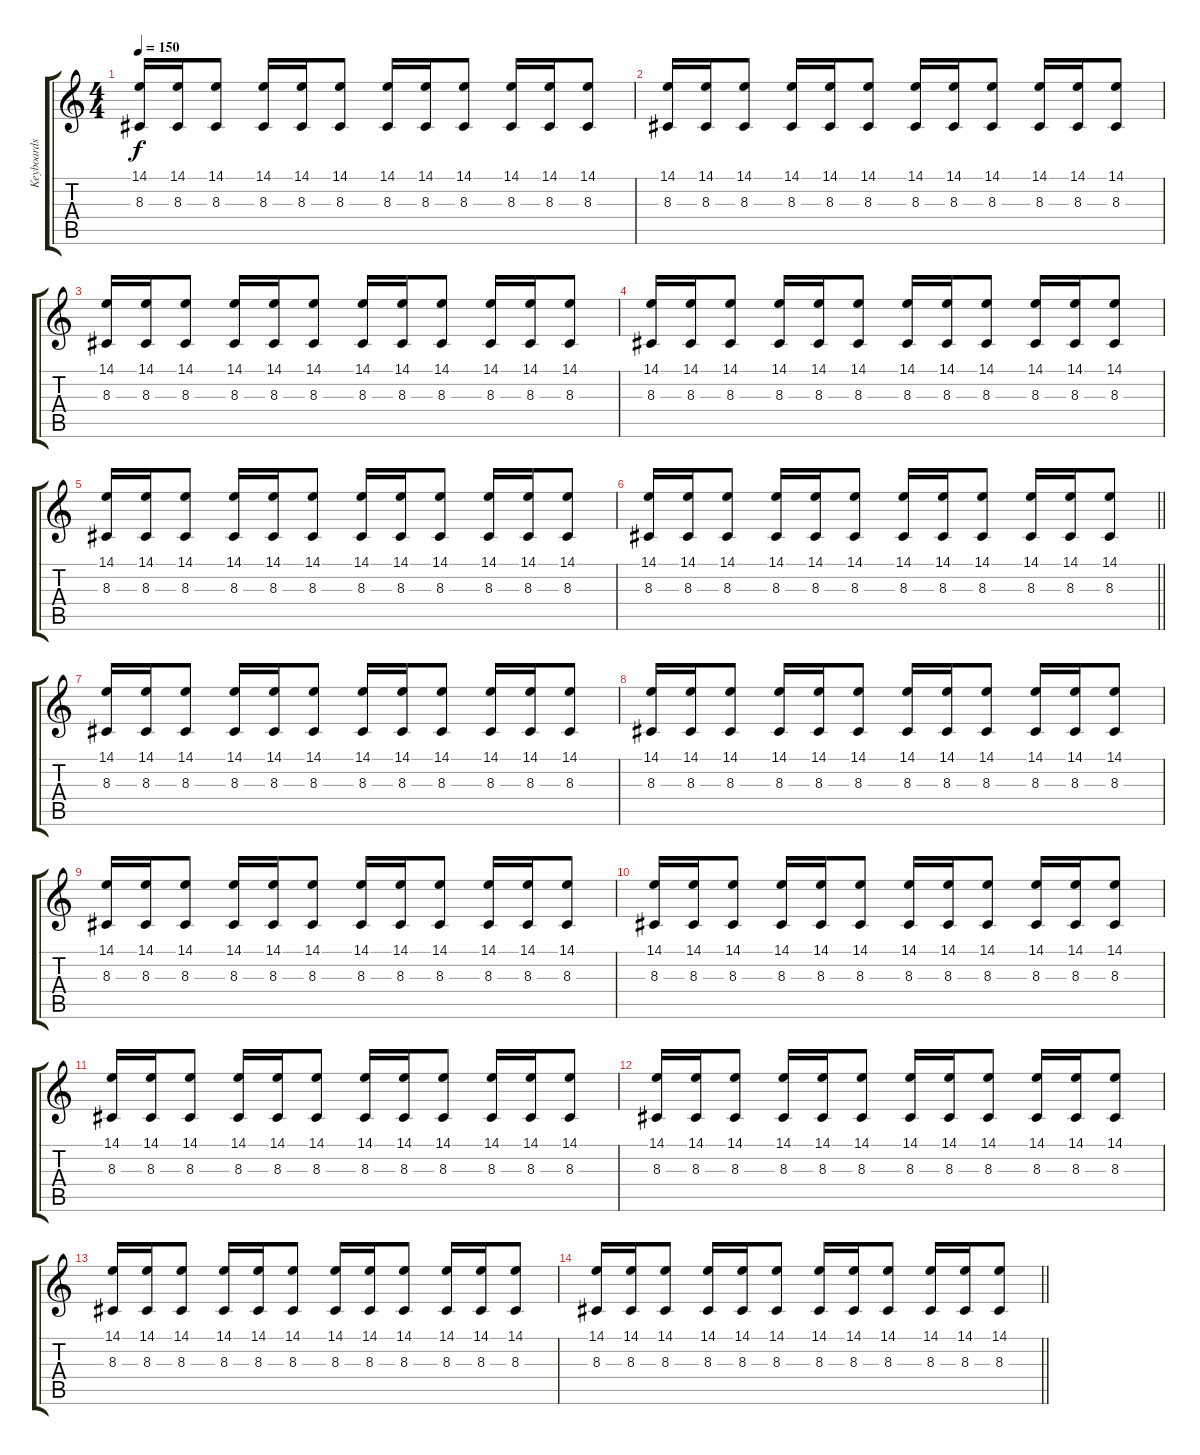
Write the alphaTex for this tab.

\track ("Keyboards I" "Keyboards ") {instrument lead8bassandlead}
\staff {score tabs}
\tuning (D4 A3 F3 C3 G2 D2) {hide}
\ts (4 4)
\tempo 150
\clef g2
\ks c
(14.1 8.3).16{dy f} (14.1 8.3).16 (14.1 8.3).8 (14.1 8.3).16 (14.1 8.3).16 (14.1 8.3).8 (14.1 8.3).16 (14.1 8.3).16 (14.1 8.3).8 (14.1 8.3).16 (14.1 8.3).16 (14.1 8.3).8 |
(14.1 8.3).16 (14.1 8.3).16 (14.1 8.3).8 (14.1 8.3).16 (14.1 8.3).16 (14.1 8.3).8 (14.1 8.3).16 (14.1 8.3).16 (14.1 8.3).8 (14.1 8.3).16 (14.1 8.3).16 (14.1 8.3).8 |
(14.1 8.3).16 (14.1 8.3).16 (14.1 8.3).8 (14.1 8.3).16 (14.1 8.3).16 (14.1 8.3).8 (14.1 8.3).16 (14.1 8.3).16 (14.1 8.3).8 (14.1 8.3).16 (14.1 8.3).16 (14.1 8.3).8 |
(14.1 8.3).16 (14.1 8.3).16 (14.1 8.3).8 (14.1 8.3).16 (14.1 8.3).16 (14.1 8.3).8 (14.1 8.3).16 (14.1 8.3).16 (14.1 8.3).8 (14.1 8.3).16 (14.1 8.3).16 (14.1 8.3).8 |
(14.1 8.3).16 (14.1 8.3).16 (14.1 8.3).8 (14.1 8.3).16 (14.1 8.3).16 (14.1 8.3).8 (14.1 8.3).16 (14.1 8.3).16 (14.1 8.3).8 (14.1 8.3).16 (14.1 8.3).16 (14.1 8.3).8 |
\barLineRight lightlight
(14.1 8.3).16 (14.1 8.3).16 (14.1 8.3).8 (14.1 8.3).16 (14.1 8.3).16 (14.1 8.3).8 (14.1 8.3).16 (14.1 8.3).16 (14.1 8.3).8 (14.1 8.3).16 (14.1 8.3).16 (14.1 8.3).8 |
\section ("" "")
(14.1 8.3).16 (14.1 8.3).16 (14.1 8.3).8 (14.1 8.3).16 (14.1 8.3).16 (14.1 8.3).8 (14.1 8.3).16 (14.1 8.3).16 (14.1 8.3).8 (14.1 8.3).16 (14.1 8.3).16 (14.1 8.3).8 |
(14.1 8.3).16 (14.1 8.3).16 (14.1 8.3).8 (14.1 8.3).16 (14.1 8.3).16 (14.1 8.3).8 (14.1 8.3).16 (14.1 8.3).16 (14.1 8.3).8 (14.1 8.3).16 (14.1 8.3).16 (14.1 8.3).8 |
(14.1 8.3).16 (14.1 8.3).16 (14.1 8.3).8 (14.1 8.3).16 (14.1 8.3).16 (14.1 8.3).8 (14.1 8.3).16 (14.1 8.3).16 (14.1 8.3).8 (14.1 8.3).16 (14.1 8.3).16 (14.1 8.3).8 |
(14.1 8.3).16 (14.1 8.3).16 (14.1 8.3).8 (14.1 8.3).16 (14.1 8.3).16 (14.1 8.3).8 (14.1 8.3).16 (14.1 8.3).16 (14.1 8.3).8 (14.1 8.3).16 (14.1 8.3).16 (14.1 8.3).8 |
(14.1 8.3).16 (14.1 8.3).16 (14.1 8.3).8 (14.1 8.3).16 (14.1 8.3).16 (14.1 8.3).8 (14.1 8.3).16 (14.1 8.3).16 (14.1 8.3).8 (14.1 8.3).16 (14.1 8.3).16 (14.1 8.3).8 |
(14.1 8.3).16 (14.1 8.3).16 (14.1 8.3).8 (14.1 8.3).16 (14.1 8.3).16 (14.1 8.3).8 (14.1 8.3).16 (14.1 8.3).16 (14.1 8.3).8 (14.1 8.3).16 (14.1 8.3).16 (14.1 8.3).8 |
(14.1 8.3).16 (14.1 8.3).16 (14.1 8.3).8 (14.1 8.3).16 (14.1 8.3).16 (14.1 8.3).8 (14.1 8.3).16 (14.1 8.3).16 (14.1 8.3).8 (14.1 8.3).16 (14.1 8.3).16 (14.1 8.3).8 |
\barLineRight lightlight
(14.1 8.3).16 (14.1 8.3).16 (14.1 8.3).8 (14.1 8.3).16 (14.1 8.3).16 (14.1 8.3).8 (14.1 8.3).16 (14.1 8.3).16 (14.1 8.3).8 (14.1 8.3).16 (14.1 8.3).16 (14.1 8.3).8
